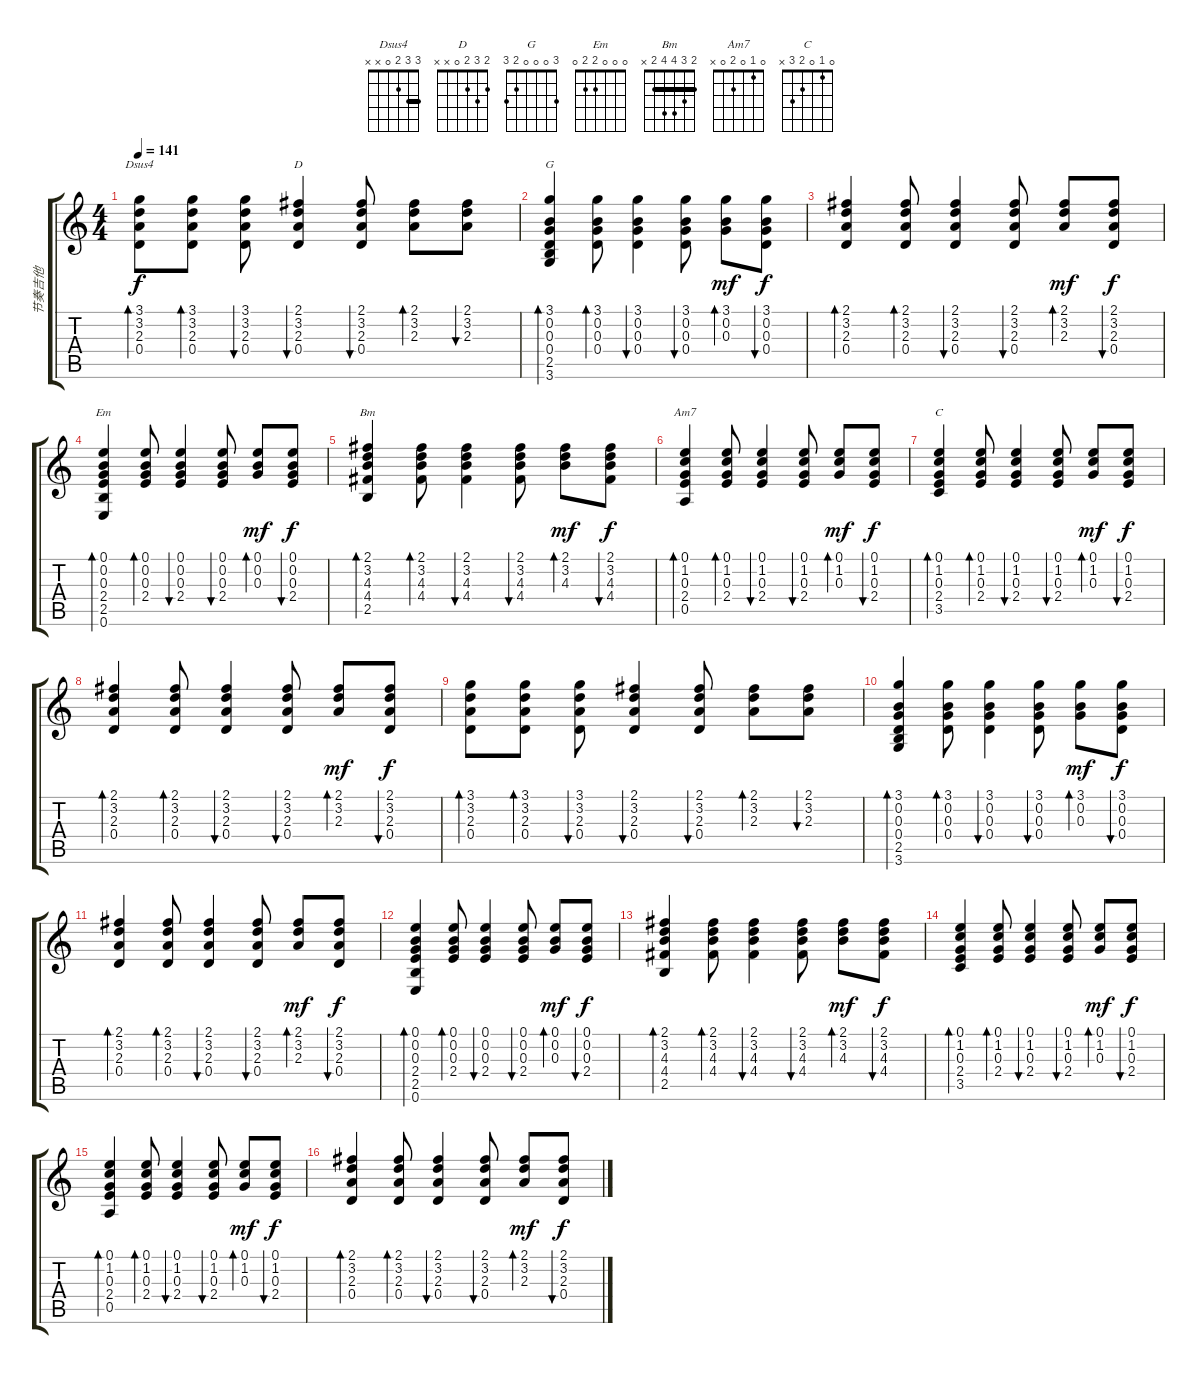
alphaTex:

\track ("节奏吉他" "节奏吉他") {instrument acousticguitarsteel}
\staff {score tabs}
\tuning (E4 B3 G3 D3 A2 E2) {hide}
\chord ("Dsus4" 3 3 2 0 x x) {barre 3}
\chord ("D" 2 3 2 0 x x)
\chord ("G" 3 0 0 0 2 3)
\chord ("Em" 0 0 0 2 2 0)
\chord ("Bm" 2 3 4 4 2 x) {barre 2}
\chord ("Am7" 0 1 0 2 0 x)
\chord ("C" 0 1 0 2 3 x)
\ts (4 4)
\tempo 141
\clef g2
\ks c
(3.1 3.2 2.3 0.4).8{bd 60 ch "Dsus4" dy f} (3.1 3.2 2.3 0.4).8{bd 60} (3.1 3.2 2.3 0.4).8{bu 60} (2.1 3.2 2.3 0.4).4{bu 60 ch "D"} (2.1 3.2 2.3 0.4).8{bu 60} (2.1 3.2 2.3).8{bd 60} (2.1 3.2 2.3).8{bu 60} |
(3.1 0.2 0.3 0.4 2.5 3.6).4{bd 60 ch "G"} (3.1 0.2 0.3 0.4).8{bd 60} (3.1 0.2 0.3 0.4).4{bu 60} (3.1 0.2 0.3 0.4).8{bu 60} (3.1 0.2 0.3).8{bd 60 dy mf} (3.1 0.2 0.3 0.4).8{bu 60 dy f} |
(2.1 3.2 2.3 0.4).4{bd 60} (2.1 3.2 2.3 0.4).8{bd 60} (2.1 3.2 2.3 0.4).4{bu 60} (2.1 3.2 2.3 0.4).8{bu 60} (2.1 3.2 2.3).8{bd 60 dy mf} (2.1 3.2 2.3 0.4).8{bu 60 dy f} |
(0.1 0.2 0.3 2.4 2.5 0.6).4{bd 60 ch "Em"} (0.1 0.2 0.3 2.4).8{bd 60} (0.1 0.2 0.3 2.4).4{bu 60} (0.1 0.2 0.3 2.4).8{bu 60} (0.1 0.2 0.3).8{bd 60 dy mf} (0.1 0.2 0.3 2.4).8{bu 60 dy f} |
(2.1 3.2 4.3 4.4 2.5).4{bd 60 ch "Bm"} (2.1 3.2 4.3 4.4).8{bd 60} (2.1 3.2 4.3 4.4).4{bu 60} (2.1 3.2 4.3 4.4).8{bu 60} (2.1 3.2 4.3).8{bd 60 dy mf} (2.1 3.2 4.3 4.4).8{bu 60 dy f} |
(0.1 1.2 0.3 2.4 0.5).4{bd 60 ch "Am7"} (0.1 1.2 0.3 2.4).8{bd 60} (0.1 1.2 0.3 2.4).4{bu 60} (0.1 1.2 0.3 2.4).8{bu 60} (0.1 1.2 0.3).8{bd 60 dy mf} (0.1 1.2 0.3 2.4).8{bu 60 dy f} |
(0.1 1.2 0.3 2.4 3.5).4{bd 60 ch "C"} (0.1 1.2 0.3 2.4).8{bd 60} (0.1 1.2 0.3 2.4).4{bu 60} (0.1 1.2 0.3 2.4).8{bu 60} (0.1 1.2 0.3).8{bd 60 dy mf} (0.1 1.2 0.3 2.4).8{bu 60 dy f} |
(2.1 3.2 2.3 0.4).4{bd 60} (2.1 3.2 2.3 0.4).8{bd 60} (2.1 3.2 2.3 0.4).4{bu 60} (2.1 3.2 2.3 0.4).8{bu 60} (2.1 3.2 2.3).8{bd 60 dy mf} (2.1 3.2 2.3 0.4).8{bu 60 dy f} |
(3.1 3.2 2.3 0.4).8{bd 60} (3.1 3.2 2.3 0.4).8{bd 60} (3.1 3.2 2.3 0.4).8{bu 60} (2.1 3.2 2.3 0.4).4{bu 60} (2.1 3.2 2.3 0.4).8{bu 60} (2.1 3.2 2.3).8{bd 60} (2.1 3.2 2.3).8{bu 60} |
(3.1 0.2 0.3 0.4 2.5 3.6).4{bd 60} (3.1 0.2 0.3 0.4).8{bd 60} (3.1 0.2 0.3 0.4).4{bu 60} (3.1 0.2 0.3 0.4).8{bu 60} (3.1 0.2 0.3).8{bd 60 dy mf} (3.1 0.2 0.3 0.4).8{bu 60 dy f} |
(2.1 3.2 2.3 0.4).4{bd 60} (2.1 3.2 2.3 0.4).8{bd 60} (2.1 3.2 2.3 0.4).4{bu 60} (2.1 3.2 2.3 0.4).8{bu 60} (2.1 3.2 2.3).8{bd 60 dy mf} (2.1 3.2 2.3 0.4).8{bu 60 dy f} |
(0.1 0.2 0.3 2.4 2.5 0.6).4{bd 60} (0.1 0.2 0.3 2.4).8{bd 60} (0.1 0.2 0.3 2.4).4{bu 60} (0.1 0.2 0.3 2.4).8{bu 60} (0.1 0.2 0.3).8{bd 60 dy mf} (0.1 0.2 0.3 2.4).8{bu 60 dy f} |
(2.1 3.2 4.3 4.4 2.5).4{bd 60} (2.1 3.2 4.3 4.4).8{bd 60} (2.1 3.2 4.3 4.4).4{bu 60} (2.1 3.2 4.3 4.4).8{bu 60} (2.1 3.2 4.3).8{bd 60 dy mf} (2.1 3.2 4.3 4.4).8{bu 60 dy f} |
(0.1 1.2 0.3 2.4 3.5).4{bd 60} (0.1 1.2 0.3 2.4).8{bd 60} (0.1 1.2 0.3 2.4).4{bu 60} (0.1 1.2 0.3 2.4).8{bu 60} (0.1 1.2 0.3).8{bd 60 dy mf} (0.1 1.2 0.3 2.4).8{bu 60 dy f} |
(0.1 1.2 0.3 2.4 0.5).4{bd 60} (0.1 1.2 0.3 2.4).8{bd 60} (0.1 1.2 0.3 2.4).4{bu 60} (0.1 1.2 0.3 2.4).8{bu 60} (0.1 1.2 0.3).8{bd 60 dy mf} (0.1 1.2 0.3 2.4).8{bu 60 dy f} |
(2.1 3.2 2.3 0.4).4{bd 60} (2.1 3.2 2.3 0.4).8{bd 60} (2.1 3.2 2.3 0.4).4{bu 60} (2.1 3.2 2.3 0.4).8{bu 60} (2.1 3.2 2.3).8{bd 60 dy mf} (2.1 3.2 2.3 0.4).8{bu 60 dy f}
